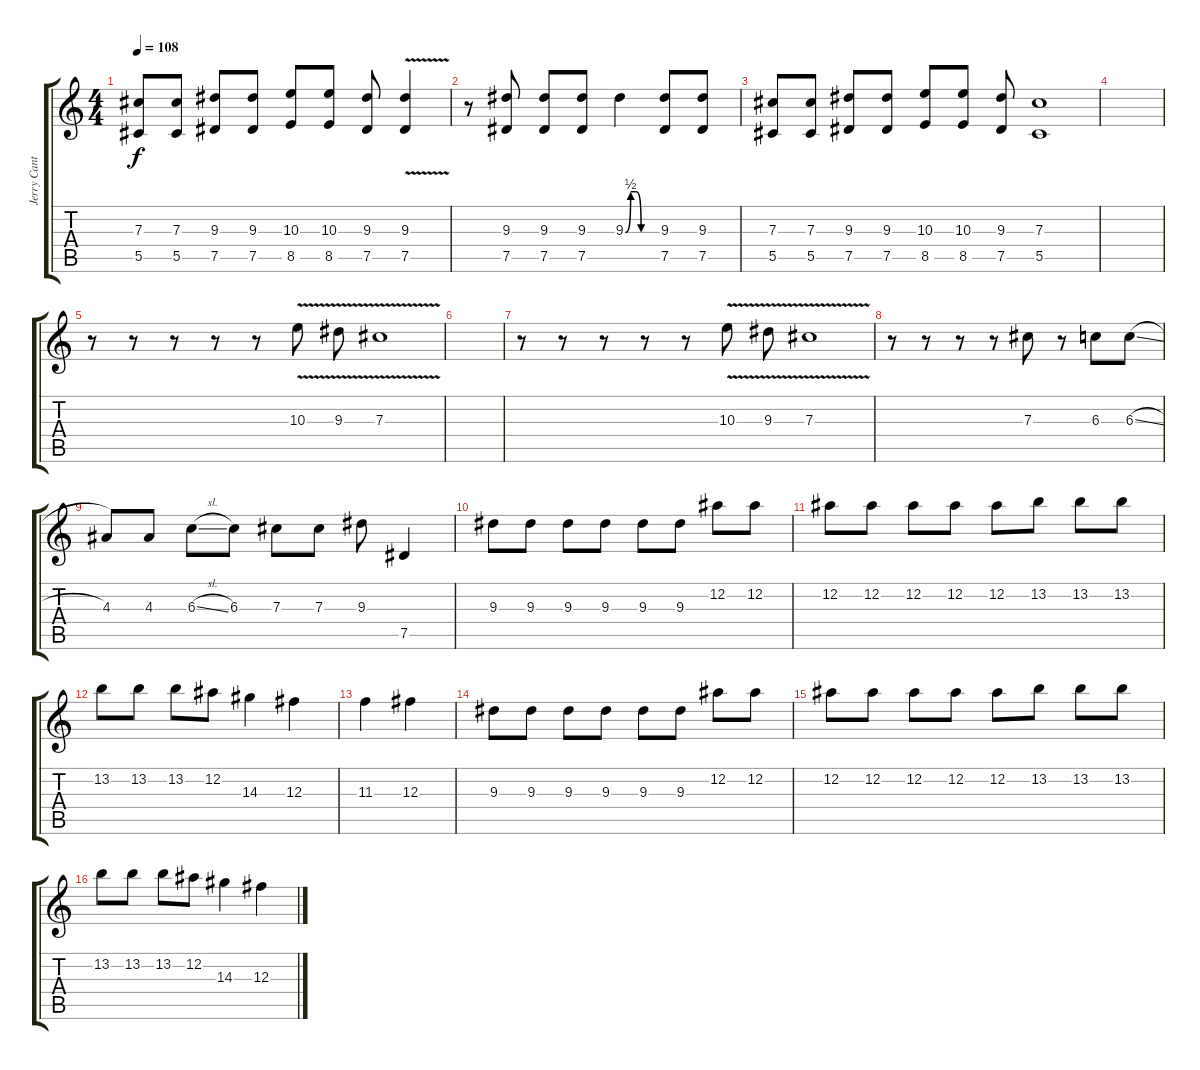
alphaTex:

\track ("Jerry Cantrell" "Jerry Cant") {instrument overdrivenguitar}
\staff {score tabs}
\tuning (Eb4 Bb3 Gb3 Db3 Ab2 Eb2) {hide}
\ts (4 4)
\tempo 108
\clef g2
\ks c
(7.3 5.5).8{dy f} (7.3 5.5).8 (9.3 7.5).8 (9.3 7.5).8 (10.3 8.5).8 (10.3 8.5).8 (9.3 7.5).8 (9.3{v} 7.5).4 |
r.8 (9.3 7.5).8 (9.3 7.5).8 (9.3 7.5).8 9.3{be (custom 0 0 10 2 20 2 30 0 60 0)}.4 (9.3 7.5).8 (9.3 7.5).8 |
(7.3 5.5).8 (7.3 5.5).8 (9.3 7.5).8 (9.3 7.5).8 (10.3 8.5).8 (10.3 8.5).8 (9.3 7.5).8 (7.3 5.5).1 |
|
r.8 r.8 r.8 r.8 r.8 10.3{v}.8 9.3{v}.8 7.3{v}.1 |
|
r.8 r.8 r.8 r.8 r.8 10.3{v}.8 9.3{v}.8 7.3{v}.1 |
r.8 r.8 r.8 r.8 7.3.8 r.8 6.3.8 6.3{sl}.8 |
4.3.8 4.3.8 6.3{sl}.8 6.3.8 7.3.8 7.3.8 9.3.8 7.5.4 |
9.3.8 9.3.8 9.3.8 9.3.8 9.3.8 9.3.8 12.2.8 12.2.8 |
12.2.8 12.2.8 12.2.8 12.2.8 12.2.8 13.2.8 13.2.8 13.2.8 |
13.2.8 13.2.8 13.2.8 12.2.8 14.3.4 12.3.4 |
11.3.4 12.3.4 |
9.3.8 9.3.8 9.3.8 9.3.8 9.3.8 9.3.8 12.2.8 12.2.8 |
12.2.8 12.2.8 12.2.8 12.2.8 12.2.8 13.2.8 13.2.8 13.2.8 |
13.2.8 13.2.8 13.2.8 12.2.8 14.3.4 12.3.4
